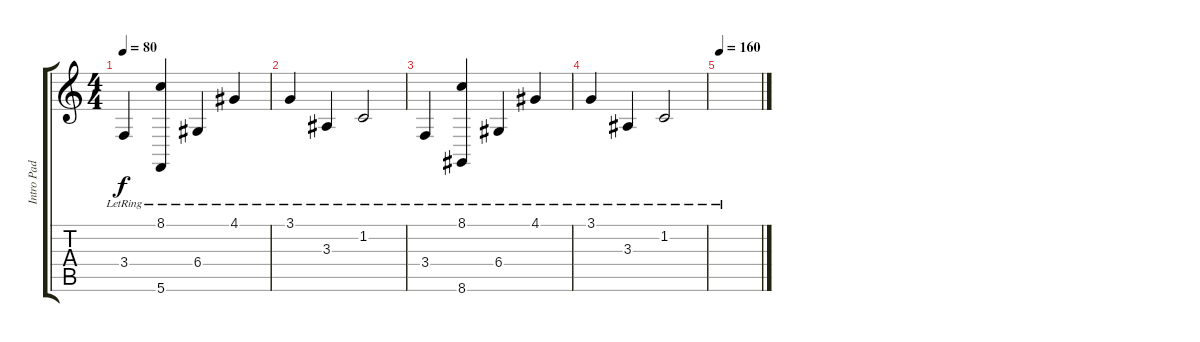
\track ("Intro Pad" "Intro Pad") {instrument pad1newage}
\staff {score tabs}
\tuning (E4 B3 G3 D3 A2 C2) {hide}
\ts (4 4)
\tempo 80
\clef g2
\ks c
3.4{lr}.4{dy f} (8.1{lr} 5.6{lr}).4 6.4{lr}.4 4.1{lr}.4 |
3.1{lr}.4 3.3{lr}.4 1.2{lr}.2 |
3.4{lr}.4 (8.1{lr} 8.6{lr}).4 6.4{lr}.4 4.1{lr}.4 |
3.1{lr}.4 3.3{lr}.4 1.2{lr}.2 |
\tempo 160
